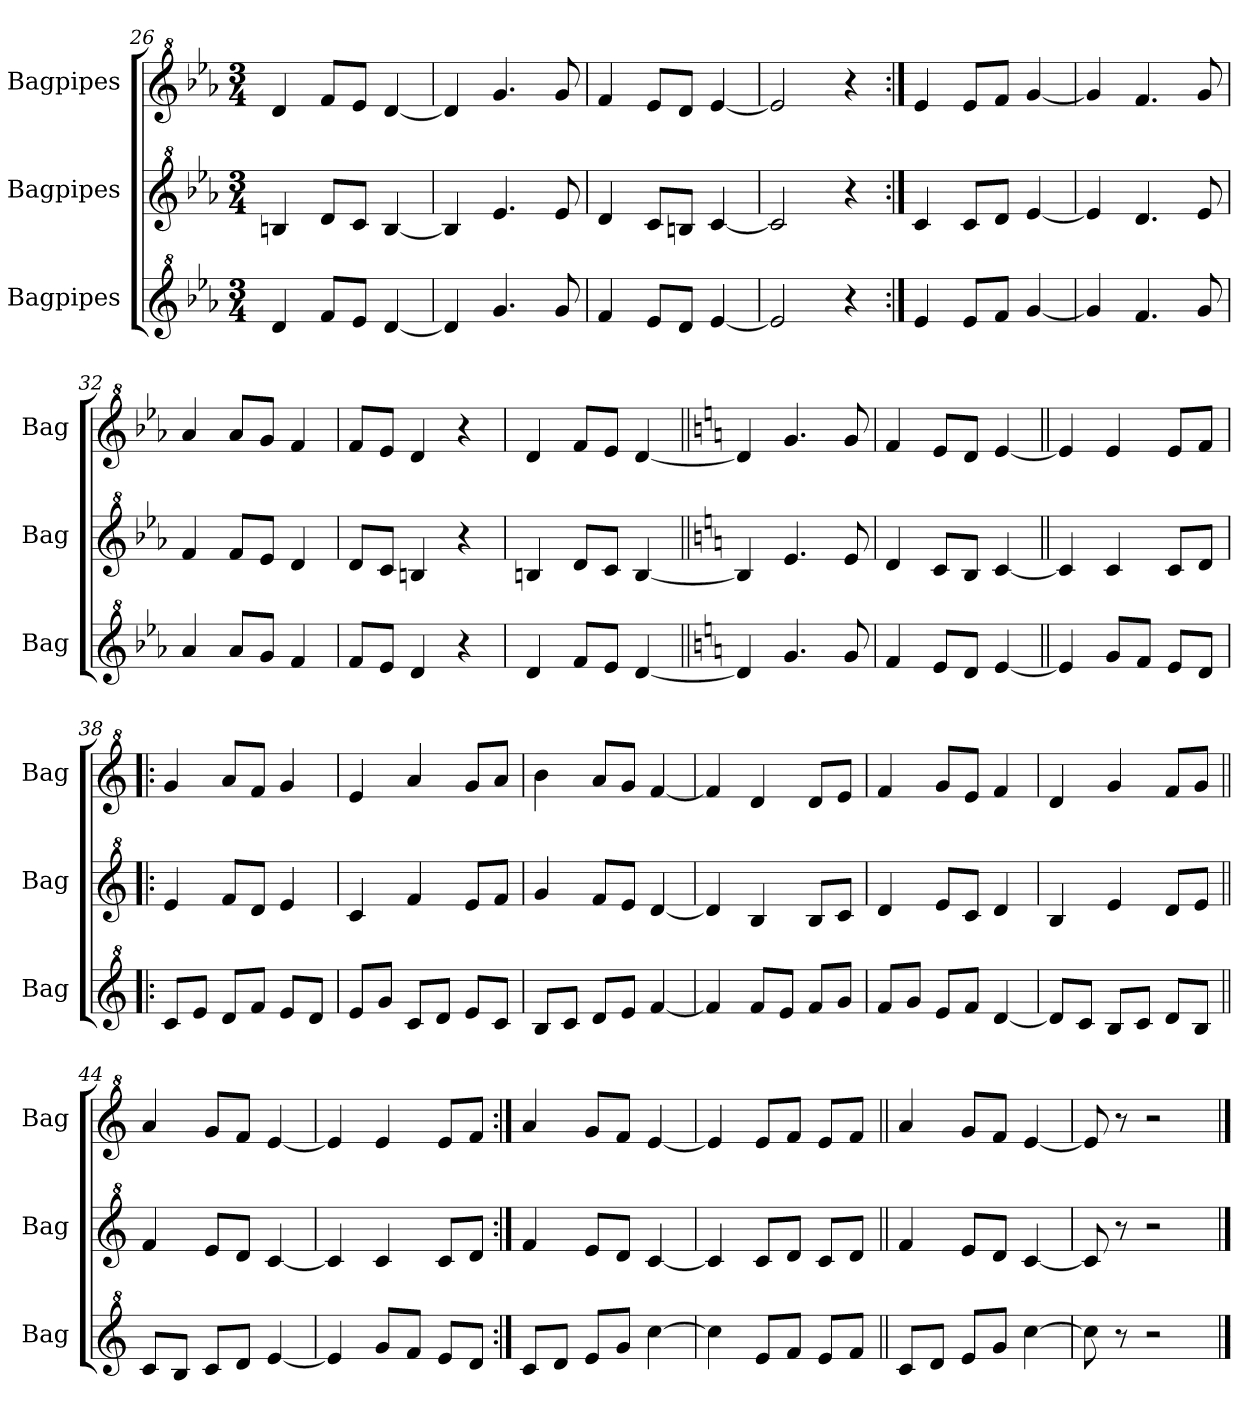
**kern	**kern	**kern
*part3	*part2	*part1
*staff3	*staff2	*staff1
*I"Bagpipes	*I"Bagpipes	*I"Bagpipes
*I'Bag	*I'Bag	*I'Bag
*clefG^2	*clefG^2	*clefG^2
*k[b-e-a-]	*k[b-e-a-]	*k[b-e-a-]
*E-:	*E-:	*E-:
*M3/4	*M3/4	*M3/4
=26	=26	=26
4dd/	4bn/	4dd/
8ff/L	8dd/L	8ff/L
8ee-/J	8cc/J	8ee-/J
[4dd/	[4b/	[4dd/
=27	=27	=27
4dd/]	4b/]	4dd/]
4.gg/	4.ee-/	4.gg/
8gg/	8ee-/	8gg/
=28	=28	=28
4ff/	4dd/	4ff/
8ee-/L	8cc/L	8ee-/L
8dd/J	8bn/J	8dd/J
[4ee-/	[4cc/	[4ee-/
=29	=29	=29
2ee-/]	2cc/]	2ee-/]
4r	4r	4r
=30:|!	=30:|!	=30:|!
4ee-/	4cc/	4ee-/
8ee-/L	8cc/L	8ee-/L
8ff/J	8dd/J	8ff/J
[4gg/	[4ee-/	[4gg/
=31	=31	=31
4gg/]	4ee-/]	4gg/]
4.ff/	4.dd/	4.ff/
8gg/	8ee-/	8gg/
=32	=32	=32
4aa-/	4ff/	4aa-/
8aa-/L	8ff/L	8aa-/L
8gg/J	8ee-/J	8gg/J
4ff/	4dd/	4ff/
!!LO:LB:g=z
=33	=33	=33
8ff/L	8dd/L	8ff/L
8ee-/J	8cc/J	8ee-/J
4dd/	4bn/	4dd/
4r	4r	4r
=34	=34	=34
4dd/	4bn/	4dd/
8ff/L	8dd/L	8ff/L
8ee-/J	8cc/J	8ee-/J
[4dd/	[4b/	[4dd/
=35||	=35||	=35||
*k[]	*k[]	*k[]
*C:	*C:	*C:
4dd/]	4b/]	4dd/]
4.gg/	4.ee/	4.gg/
8gg/	8ee/	8gg/
=36	=36	=36
4ff/	4dd/	4ff/
8ee/L	8cc/L	8ee/L
8dd/J	8b/J	8dd/J
[4ee/	[4cc/	[4ee/
=37||	=37||	=37||
4ee/]	4cc/]	4ee/]
8gg/L	4cc/	4ee/
8ff/J	.	.
8ee/L	8cc/L	8ee/L
8dd/J	8dd/J	8ff/J
=38!|:	=38!|:	=38!|:
8cc/L	4ee/	4gg/
8ee/J	.	.
8dd/L	8ff/L	8aa/L
8ff/J	8dd/J	8ff/J
8ee/L	4ee/	4gg/
8dd/J	.	.
=39	=39	=39
8ee/L	4cc/	4ee/
8gg/J	.	.
8cc/L	4ff/	4aa/
8dd/J	.	.
8ee/L	8ee/L	8gg/L
8cc/J	8ff/J	8aa/J
!!LO:LB:g=z
=40	=40	=40
8b/L	4gg/	4bb\
8cc/J	.	.
8dd/L	8ff/L	8aa/L
8ee/J	8ee/J	8gg/J
[4ff/	[4dd/	[4ff/
=41	=41	=41
4ff/]	4dd/]	4ff/]
8ff/L	4b/	4dd/
8ee/J	.	.
8ff/L	8b/L	8dd/L
8gg/J	8cc/J	8ee/J
=42	=42	=42
8ff/L	4dd/	4ff/
8gg/J	.	.
8ee/L	8ee/L	8gg/L
8ff/J	8cc/J	8ee/J
[4dd/	4dd/	4ff/
=43	=43	=43
8dd/L]	4b/	4dd/
8cc/J	.	.
8b/L	4ee/	4gg/
8cc/J	.	.
8dd/L	8dd/L	8ff/L
8b/J	8ee/J	8gg/J
=44||	=44||	=44||
8cc/L	4ff/	4aa/
8b/J	.	.
8cc/L	8ee/L	8gg/L
8dd/J	8dd/J	8ff/J
[4ee/	[4cc/	[4ee/
=45	=45	=45
4ee/]	4cc/]	4ee/]
8gg/L	4cc/	4ee/
8ff/J	.	.
8ee/L	8cc/L	8ee/L
8dd/J	8dd/J	8ff/J
=46:|!	=46:|!	=46:|!
8cc/L	4ff/	4aa/
8dd/J	.	.
8ee/L	8ee/L	8gg/L
8gg/J	8dd/J	8ff/J
[4ccc\	[4cc/	[4ee/
!!LO:LB:g=z
=47	=47	=47
4ccc\]	4cc/]	4ee/]
8ee/L	8cc/L	8ee/L
8ff/J	8dd/J	8ff/J
8ee/L	8cc/L	8ee/L
8ff/J	8dd/J	8ff/J
=48||	=48||	=48||
8cc/L	4ff/	4aa/
8dd/J	.	.
8ee/L	8ee/L	8gg/L
8gg/J	8dd/J	8ff/J
[4ccc\	[4cc/	[4ee/
=49	=49	=49
8ccc\]	8cc/]	8ee/]
8r	8r	8r
2r	2r	2r
==	==	==
*-	*-	*-
